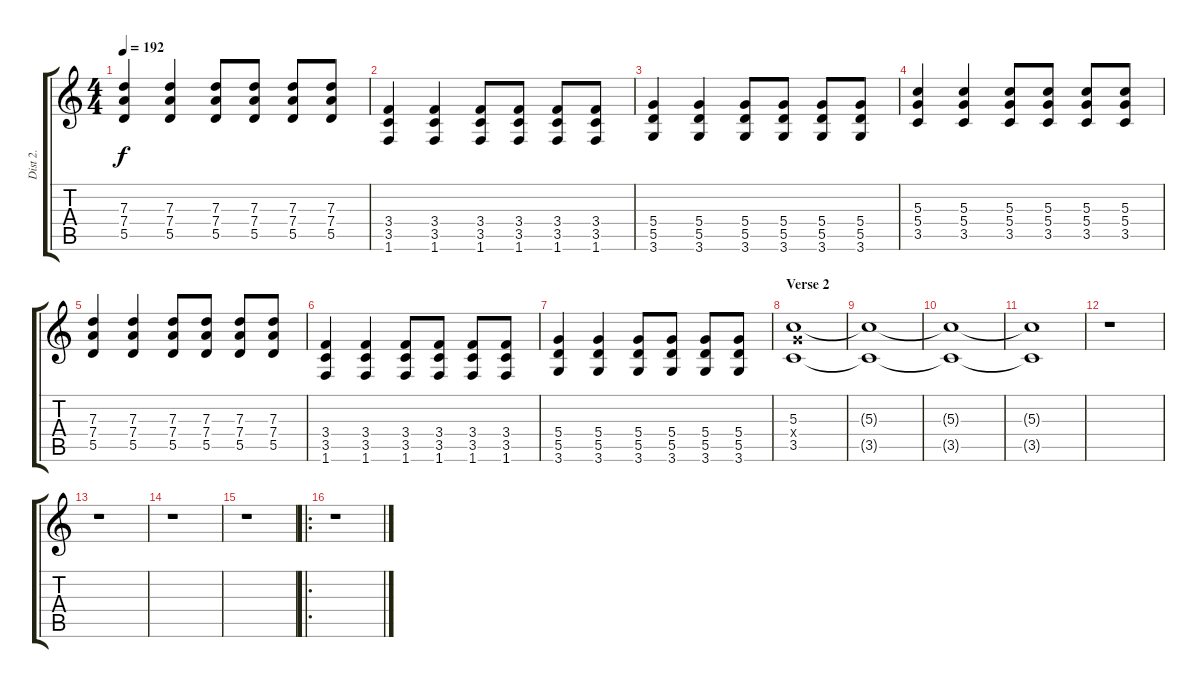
\track ("Dist 2." "Dist 2.") {instrument overdrivenguitar}
\staff {score tabs}
\tuning (E4 B3 G3 D3 A2 E2) {hide}
\ts (4 4)
\tempo 192
\clef g2
\ks c
(7.3 7.4 5.5).4{dy f} (7.3 7.4 5.5).4 (7.3 7.4 5.5).8 (7.3 7.4 5.5).8 (7.3 7.4 5.5).8 (7.3 7.4 5.5).8 |
(3.4 3.5 1.6).4 (3.4 3.5 1.6).4 (3.4 3.5 1.6).8 (3.4 3.5 1.6).8 (3.4 3.5 1.6).8 (3.4 3.5 1.6).8 |
(5.4 5.5 3.6).4 (5.4 5.5 3.6).4 (5.4 5.5 3.6).8 (5.4 5.5 3.6).8 (5.4 5.5 3.6).8 (5.4 5.5 3.6).8 |
(5.3 5.4 3.5).4 (5.3 5.4 3.5).4 (5.3 5.4 3.5).8 (5.3 5.4 3.5).8 (5.3 5.4 3.5).8 (5.3 5.4 3.5).8 |
(7.3 7.4 5.5).4 (7.3 7.4 5.5).4 (7.3 7.4 5.5).8 (7.3 7.4 5.5).8 (7.3 7.4 5.5).8 (7.3 7.4 5.5).8 |
(3.4 3.5 1.6).4 (3.4 3.5 1.6).4 (3.4 3.5 1.6).8 (3.4 3.5 1.6).8 (3.4 3.5 1.6).8 (3.4 3.5 1.6).8 |
(5.4 5.5 3.6).4 (5.4 5.5 3.6).4 (5.4 5.5 3.6).8 (5.4 5.5 3.6).8 (5.4 5.5 3.6).8 (5.4 5.5 3.6).8 |
\section ("" "Verse 2")
(5.3 5.4{x} 3.5).1 |
(5.3{t} 3.5{t}).1{volume 0} |
(5.3{t} 3.5{t}).1 |
(5.3{t} 3.5{t}).1 |
r.1{volume 13} |
r.1 |
r.1 |
r.1 |
\ro
r.1
